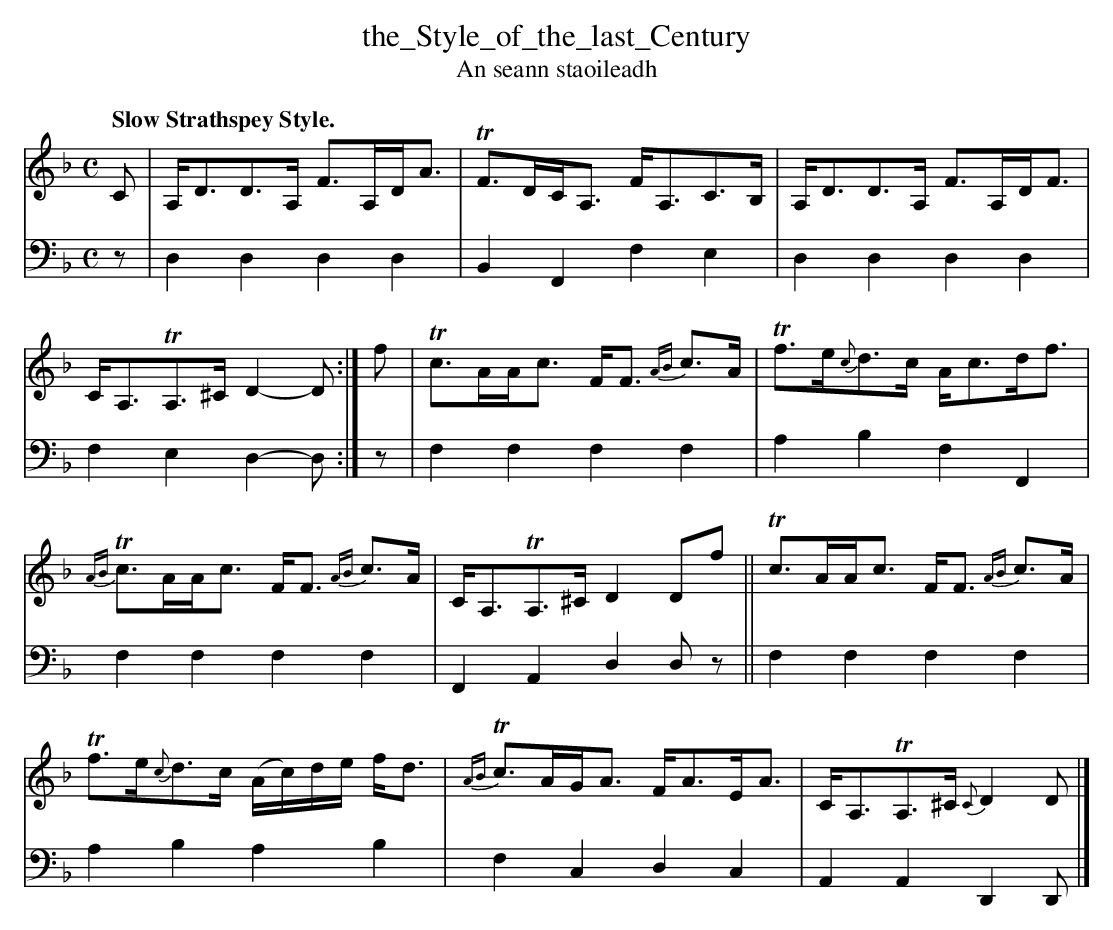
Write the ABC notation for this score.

X:1
T: the_Style_of_the_last_Century
T: An seann staoileadh
M: C
L: 1/8
Q: "Slow Strathspey Style."
K: Dm
V: 1 staves=2
C |\
A,<DD>A, F>A,D<A | TF>DC<A, F<A,C>B, |\
A,<DD>A, F>A,D<F | C<A,TA,>^C D2-D :|\
f |\
Tc>AA<c F<F {AB}c>A | Tf>e{c}d>c A<cd<f |
{AB}Tc>AA<c F<F {AB}c>A | C<A,TA,>^C D2 Df ||\
Tc>AA<c F<F {AB}c>A | Tf>e{c}d>c (A/c/)d/e/ f<d |\
{AB}Tc>AG<A F<AE<A | C<A,TA,>^C {C}D2D |]
V: 2 clef=bass middle=d
z | d2d2 d2d2 | B2F2 f2e2 | d2d2 d2d2 | f2e2 d2-d :| z |
f2f2 f2f2 | a2b2 f2F2 | f2f2 f2f2 | F2A2 d2dz || f2f2 f2f2 |
a2b2 a2b2 | f2c2 d2c2 | A2A2 D2D |]
